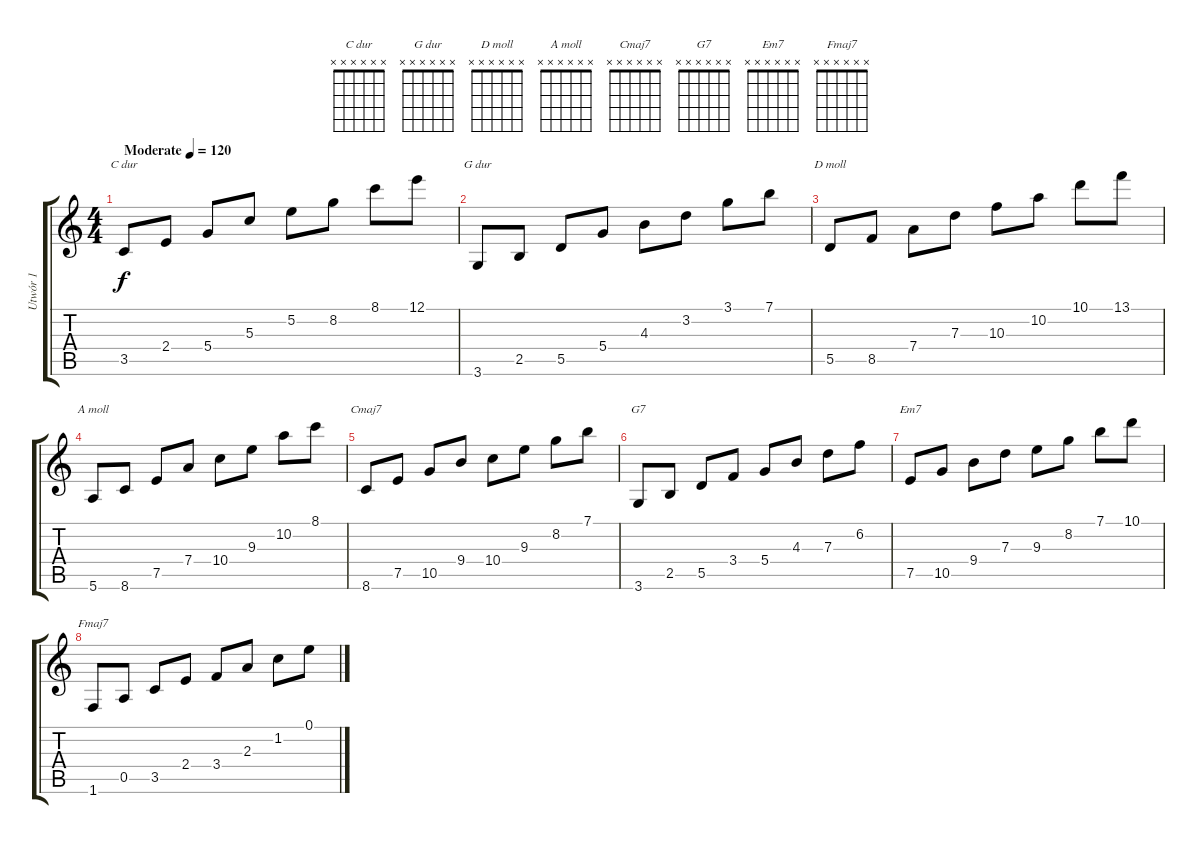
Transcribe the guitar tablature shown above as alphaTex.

\track ("Utwór 1" "Utwór 1") {instrument acousticguitarsteel}
\staff {score tabs}
\tuning (E4 B3 G3 D3 A2 E2) {hide}
\chord ("C dur" x x x x x x)
\chord ("G dur" x x x x x x)
\chord ("D moll" x x x x x x)
\chord ("A moll" x x x x x x)
\chord ("Cmaj7" x x x x x x)
\chord ("G7" x x x x x x)
\chord ("Em7" x x x x x x)
\chord ("Fmaj7" x x x x x x)
\ts (4 4)
\tempo (120 "Moderate")
\clef g2
\ks c
3.5.8{ch "C dur" dy f instrument acousticguitarsteel} 2.4.8 5.4.8 5.3.8 5.2.8 8.2.8 8.1.8 12.1.8 |
3.6.8{ch "G dur"} 2.5.8 5.5.8 5.4.8 4.3.8 3.2.8 3.1.8 7.1.8 |
5.5.8{ch "D moll"} 8.5.8 7.4.8 7.3.8 10.3.8 10.2.8 10.1.8 13.1.8 |
5.6.8{ch "A moll"} 8.6.8 7.5.8 7.4.8 10.4.8 9.3.8 10.2.8 8.1.8 |
8.6.8{ch "Cmaj7"} 7.5.8 10.5.8 9.4.8 10.4.8 9.3.8 8.2.8 7.1.8 |
3.6.8{ch "G7"} 2.5.8 5.5.8 3.4.8 5.4.8 4.3.8 7.3.8 6.2.8 |
7.5.8{ch "Em7"} 10.5.8 9.4.8 7.3.8 9.3.8 8.2.8 7.1.8 10.1.8 |
1.6.8{ch "Fmaj7"} 0.5.8 3.5.8 2.4.8 3.4.8 2.3.8 1.2.8 0.1.8
